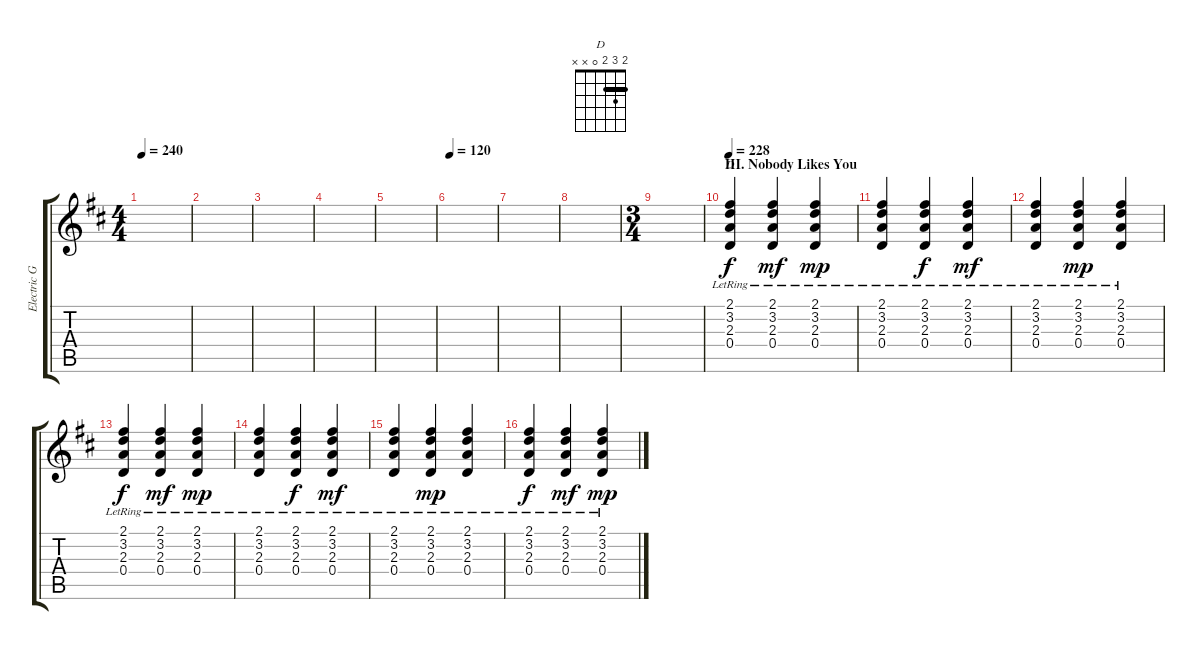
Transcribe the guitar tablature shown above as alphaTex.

\track ("Electric Guitar 5" "Electric G") {instrument electricguitarclean}
\staff {score tabs}
\tuning (E4 B3 G3 D3 A2 E2) {hide}
\chord ("D" 2 3 2 0 x x) {barre 2}
\ts (4 4)
\tempo 240
\clef g2
\ks d
|
|
|
|
|
\tempo 120
|
|
|
\ts (3 4)
|
\section ("" "III. Nobody Likes You")
\tempo 228
(2.1{lr} 3.2{lr} 2.3{lr} 0.4{lr}).4{ch "D"} (2.1{lr} 3.2{lr} 2.3{lr} 0.4{lr}).4{dy mf} (2.1{lr} 3.2{lr} 2.3{lr} 0.4{lr}).4{dy mp} |
(2.1{lr} 3.2{lr} 2.3{lr} 0.4{lr}).4 (2.1{lr} 3.2{lr} 2.3{lr} 0.4{lr}).4{dy f} (2.1{lr} 3.2{lr} 2.3{lr} 0.4{lr}).4{dy mf} |
(2.1{lr} 3.2{lr} 2.3{lr} 0.4{lr}).4 (2.1{lr} 3.2{lr} 2.3{lr} 0.4{lr}).4{dy mp} (2.1{lr} 3.2{lr} 2.3{lr} 0.4{lr}).4 |
(2.1{lr} 3.2{lr} 2.3{lr} 0.4{lr}).4{dy f} (2.1{lr} 3.2{lr} 2.3{lr} 0.4{lr}).4{dy mf} (2.1{lr} 3.2{lr} 2.3{lr} 0.4{lr}).4{dy mp} |
(2.1{lr} 3.2{lr} 2.3{lr} 0.4{lr}).4 (2.1{lr} 3.2{lr} 2.3{lr} 0.4{lr}).4{dy f} (2.1{lr} 3.2{lr} 2.3{lr} 0.4{lr}).4{dy mf} |
(2.1{lr} 3.2{lr} 2.3{lr} 0.4{lr}).4 (2.1{lr} 3.2{lr} 2.3{lr} 0.4{lr}).4{dy mp} (2.1{lr} 3.2{lr} 2.3{lr} 0.4{lr}).4 |
(2.1{lr} 3.2{lr} 2.3{lr} 0.4{lr}).4{dy f} (2.1{lr} 3.2{lr} 2.3{lr} 0.4{lr}).4{dy mf} (2.1{lr} 3.2{lr} 2.3{lr} 0.4{lr}).4{dy mp}
